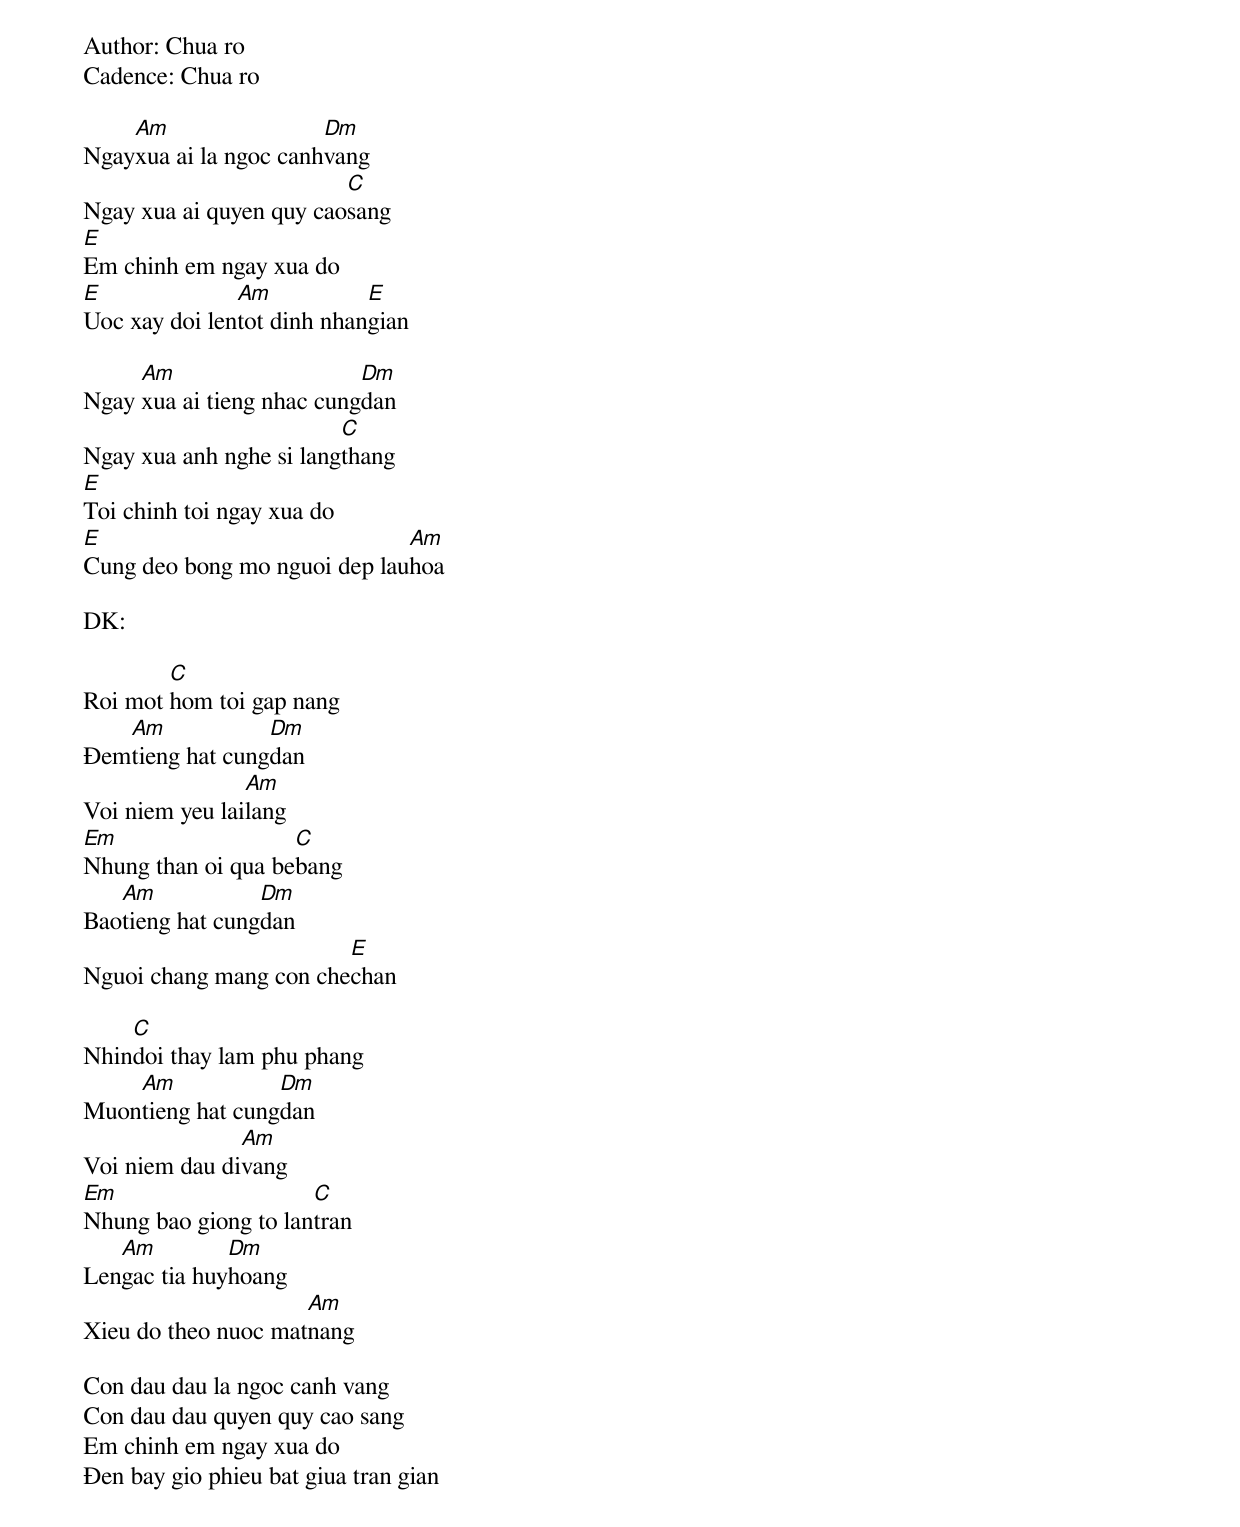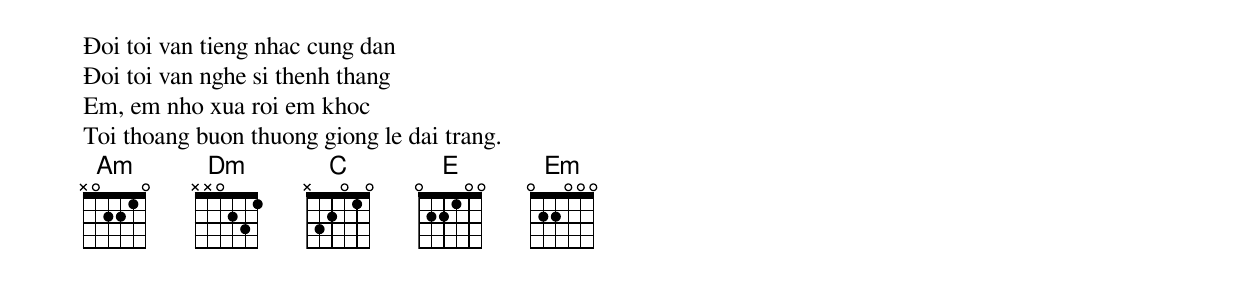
Author: Chua ro
Cadence: Chua ro

Ngay[Am]xua ai la ngoc canh[Dm]vang
Ngay xua ai quyen quy cao[C]sang
[E]Em chinh em ngay xua do
[E]Uoc xay doi len[Am]tot dinh nhan[E]gian

Ngay [Am]xua ai tieng nhac cung[Dm]dan
Ngay xua anh nghe si lang[C]thang
[E]Toi chinh toi ngay xua do
[E]Cung deo bong mo nguoi dep lau[Am]hoa

DK:

Roi mot [C]hom toi gap nang
Ðem[Am]tieng hat cung[Dm]dan
Voi niem yeu lai[Am]lang
[Em]Nhung than oi qua be[C]bang
Bao[Am]tieng hat cung[Dm]dan
Nguoi chang mang con che[E]chan

Nhin[C]doi thay lam phu phang
Muon[Am]tieng hat cung[Dm]dan
Voi niem dau di[Am]vang
[Em]Nhung bao giong to lan[C]tran
Len[Am]gac tia huy[Dm]hoang
Xieu do theo nuoc mat[Am]nang

Con dau dau la ngoc canh vang
Con dau dau quyen quy cao sang
Em chinh em ngay xua do
Ðen bay gio phieu bat giua tran gian

Ðoi toi van tieng nhac cung dan
Ðoi toi van nghe si thenh thang
Em, em nho xua roi em khoc
Toi thoang buon thuong giong le dai trang.
